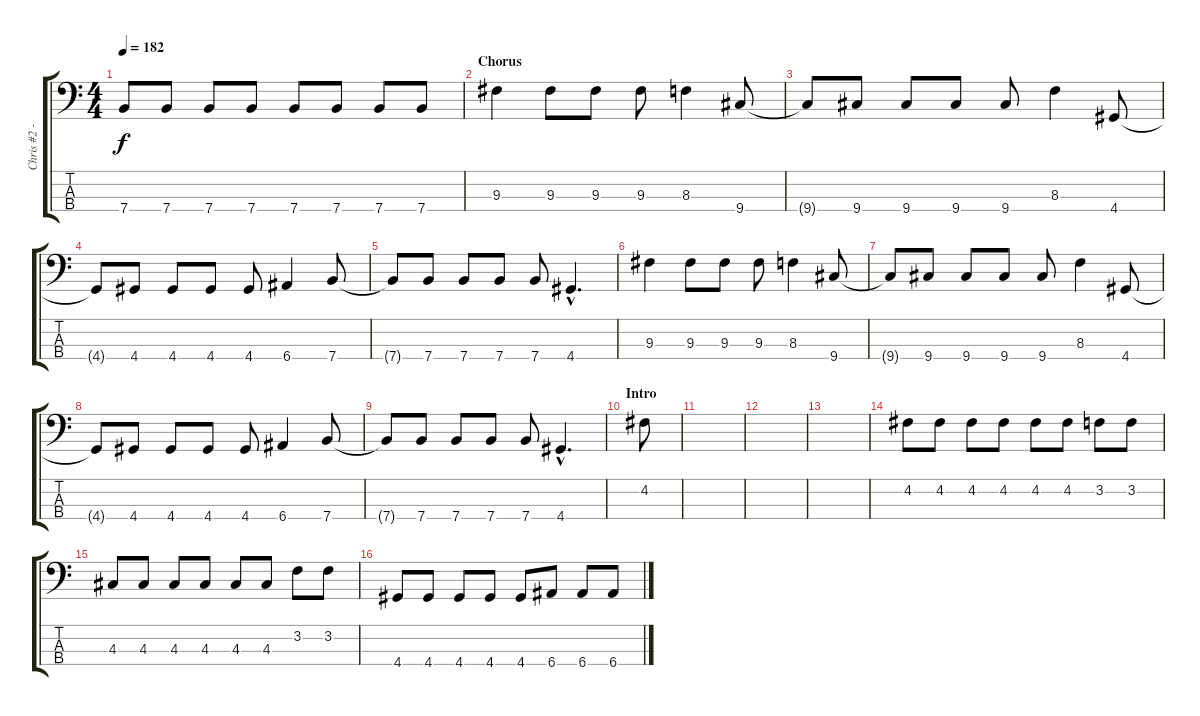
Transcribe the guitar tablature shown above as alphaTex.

\track ("Chris #2 - Bass" "Chris #2 -") {instrument electricbasspick}
\staff {score tabs}
\tuning (G2 D2 A1 E1) {hide}
\ts (4 4)
\tempo 182
\clef f4
\ks c
7.4.8{dy f} 7.4.8 7.4.8 7.4.8 7.4.8 7.4.8 7.4.8 7.4.8 |
\section ("" "Chorus")
9.3.4 9.3.8 9.3.8 9.3.8 8.3.4 9.4.8 |
9.4{t}.8 9.4.8 9.4.8 9.4.8 9.4.8 8.3.4 4.4.8 |
4.4{t}.8 4.4.8 4.4.8 4.4.8 4.4.8 6.4.4 7.4.8 |
7.4{t}.8 7.4.8 7.4.8 7.4.8 7.4.8 4.4{hac}.4{d} |
9.3.4 9.3.8 9.3.8 9.3.8 8.3.4 9.4.8 |
9.4{t}.8 9.4.8 9.4.8 9.4.8 9.4.8 8.3.4 4.4.8 |
4.4{t}.8 4.4.8 4.4.8 4.4.8 4.4.8 6.4.4 7.4.8 |
7.4{t}.8 7.4.8 7.4.8 7.4.8 7.4.8 4.4{hac}.4{d} |
\section ("" "Intro")
4.2.8 |
|
|
|
4.2.8 4.2.8 4.2.8 4.2.8 4.2.8 4.2.8 3.2.8 3.2.8 |
4.3.8 4.3.8 4.3.8 4.3.8 4.3.8 4.3.8 3.2.8 3.2.8 |
4.4.8 4.4.8 4.4.8 4.4.8 4.4.8 6.4.8 6.4.8 6.4.8
